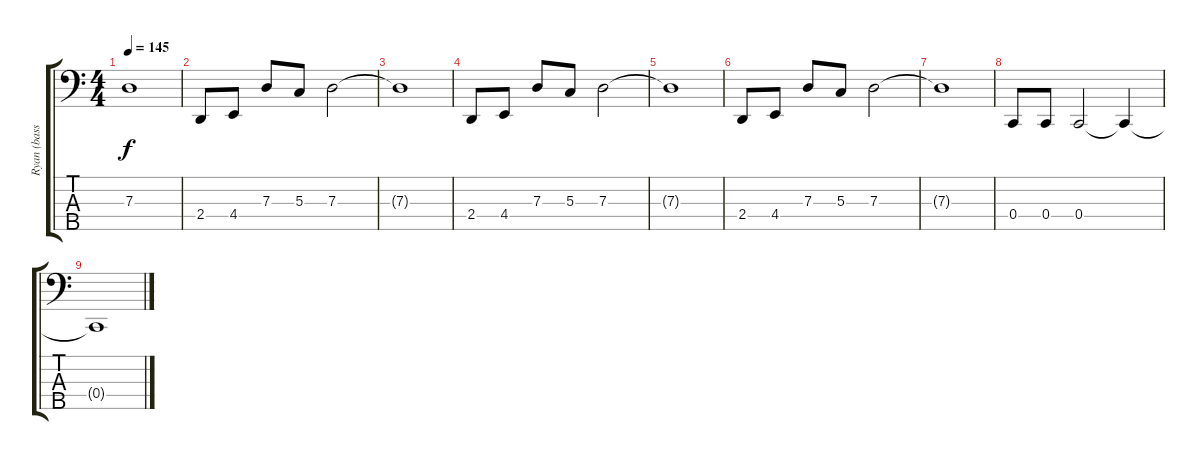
\track ("Ryan (bass)" "Ryan (bass") {instrument electricbassfinger}
\staff {score tabs}
\tuning (F2 C2 G1 C1 G0) {hide}
\ts (4 4)
\tempo 145
\clef f4
\ks c
7.3{t}.1{dy f} |
2.4.8 4.4.8 7.3.8 5.3.8 7.3.2 |
7.3{t}.1 |
2.4.8 4.4.8 7.3.8 5.3.8 7.3.2 |
7.3{t}.1 |
2.4.8 4.4.8 7.3.8 5.3.8 7.3.2 |
7.3{t}.1 |
0.4.8 0.4.8 0.4.2 0.4{t}.4 |
0.4{t}.1
